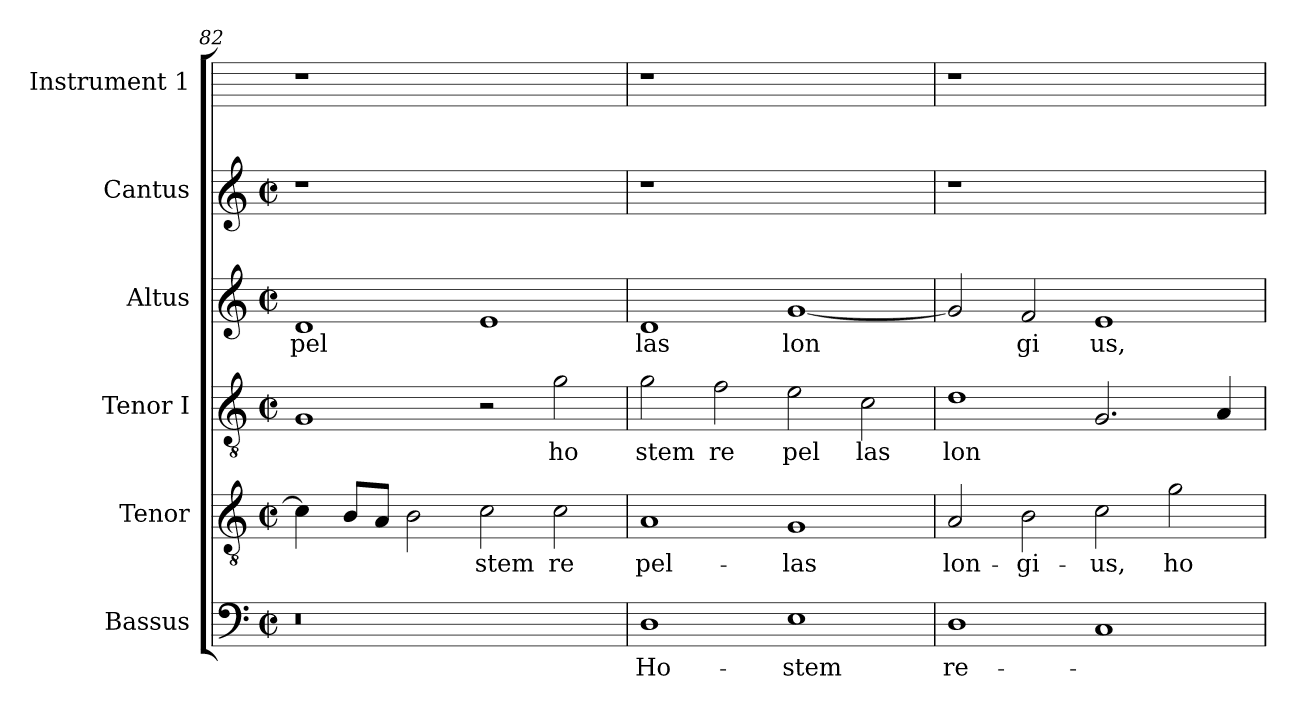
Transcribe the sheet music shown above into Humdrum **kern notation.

**kern	**text	**kern	**text	**kern	**text	**kern	**text	**kern	**kern
*part6	*part6	*part5	*part5	*part4	*part4	*part3	*part3	*part2	*part1
*staff6	*staff6	*staff5	*staff5	*staff4	*staff4	*staff3	*staff3	*staff2	*staff1
*I"Bassus	*	*I"Tenor	*	*I"Tenor I	*	*I"Altus	*	*I"Cantus	*I"Instrument 1
*I'Bassus	*	*I'Tenor	*	*I'Tenor I	*	*I'Altus	*	*I'Cantus	*
*clefF4	*	*clefGv2	*	*clefGv2	*	*clefG2	*	*clefG2	*
*M2/2	*	*M2/2	*	*M2/2	*	*M2/2	*	*M2/2	*
*met(c|)	*	*met(c|)	*	*met(c|)	*	*met(c|)	*	*met(c|)	*
=82	=82	=82	=82	=82	=82	=82	=82	=82	=82
!	!	!	!	!	!	!	!LO:LY:b:cj	!	!
0r	.	4c\]	.	1G	.	1d	pel	1r	1r
.	.	8B/L	.	.	.	.	.	.	.
.	.	8A/J	.	.	.	.	.	.	.
.	.	2B\	.	.	.	.	.	.	.
!	!	!	!LO:LY:b:cj	!	!	!	!	!	!
.	.	2c\	stem	2r	.	1e	.	1ryy	1ryy
!	!	!	!LO:LY:b:cj	!	!LO:LY:b:cj	!	!	!	!
.	.	2c\	re	2g\	ho	.	.	.	.
!!LO:LB:g=z
=83	=83	=83	=83	=83	=83	=83	=83	=83	=83
!	!LO:LY:b:cj	!	!LO:LY:b:cj	!	!LO:LY:b:cj	!	!LO:LY:b:cj	!	!
1D	Ho-	1A	pel-	2g\	stem	1d	las	1r	1r
!	!	!	!	!	!LO:LY:b:cj	!	!	!	!
.	.	.	.	2f\	re	.	.	.	.
!	!LO:LY:b:cj	!	!LO:LY:b:cj	!	!LO:LY:b:cj	!	!LO:LY:b:cj	!	!
1E	-stem	1G	-las	2e\	pel	[<1g	lon	1ryy	1ryy
!	!	!	!	!	!LO:LY:b:cj	!	!	!	!
.	.	.	.	2c\	las	.	.	.	.
=84	=84	=84	=84	=84	=84	=84	=84	=84	=84
!	!LO:LY:b:cj	!	!LO:LY:b:cj	!	!LO:LY:b:cj	!	!	!	!
1D	re-	2A/	lon-	1d	lon	2g/]	.	1r	1r
!	!	!	!LO:LY:b:cj	!	!	!	!LO:LY:b:cj	!	!
.	.	2B\	-gi-	.	.	2f/	gi	.	.
!	!	!	!LO:LY:b:cj	!	!	!	!LO:LY:b:cj	!	!
1C	.	2c\	-us,	2.G/	.	1e	us,	1ryy	1ryy
!	!	!	!LO:LY:b:cj	!	!	!	!	!	!
.	.	2g\	ho-	.	.	.	.	.	.
.	.	.	.	4A/	.	.	.	.	.
=	=	=	=	=	=	=	=	=	=
*-	*-	*-	*-	*-	*-	*-	*-	*-	*-
